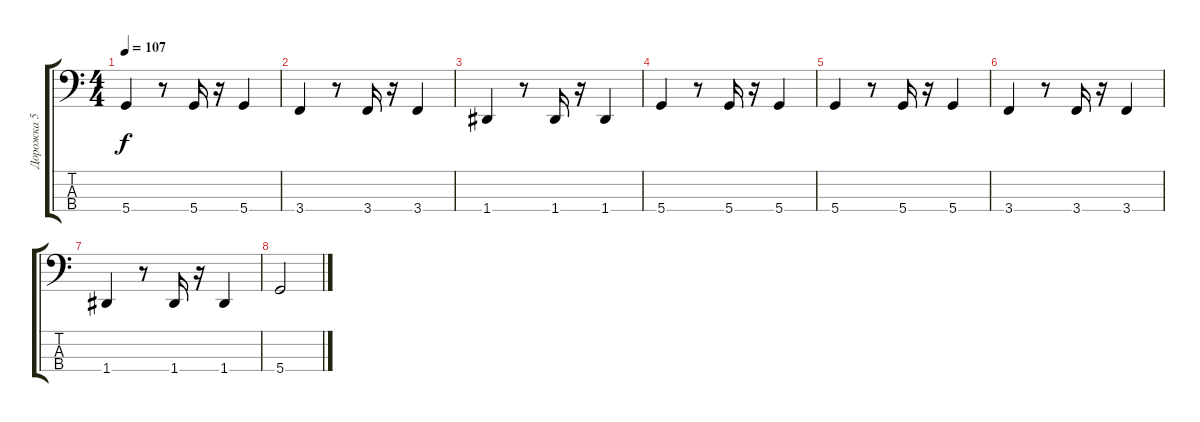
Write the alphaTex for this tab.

\track ("Дорожка 5" "Дорожка 5") {instrument electricbasspick}
\staff {score tabs}
\tuning (F2 C2 G1 D1) {hide}
\ts (4 4)
\tempo 107
\clef f4
\ks c
5.4.4{dy f} r.8 5.4.16 r.16 5.4.4 |
3.4.4 r.8 3.4.16 r.16 3.4.4 |
1.4.4 r.8 1.4.16 r.16 1.4.4 |
5.4.4 r.8 5.4.16 r.16 5.4.4 |
5.4.4 r.8 5.4.16 r.16 5.4.4 |
3.4.4 r.8 3.4.16 r.16 3.4.4 |
1.4.4 r.8 1.4.16 r.16 1.4.4 |
5.4.2
